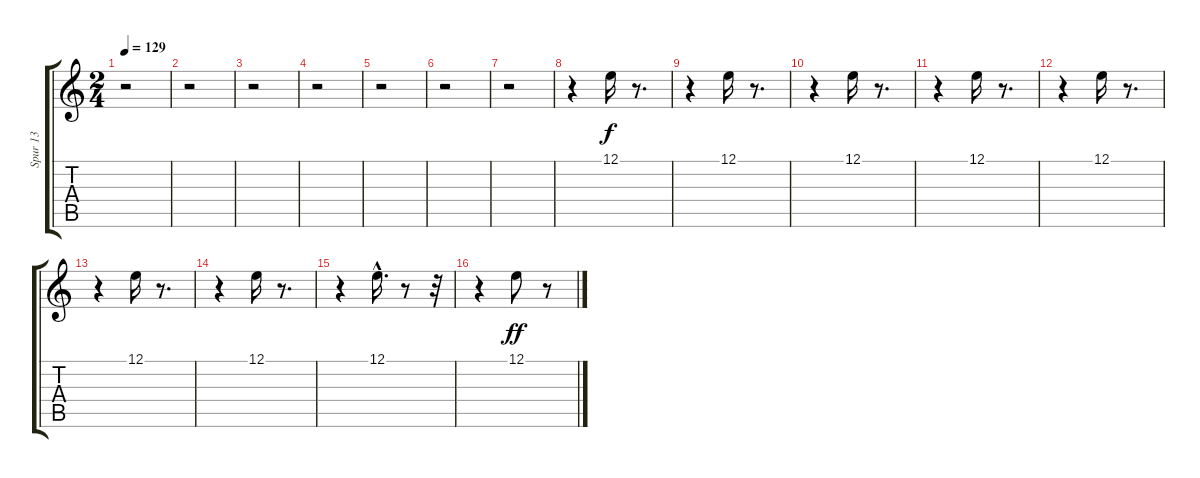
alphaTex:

\track ("Spur 13" "Spur 13") {instrument helicopter}
\staff {score tabs}
\tuning (E4 B3 G3 D3 A2 E2) {hide}
\ts (2 4)
\tempo 129
\clef g2
\ks c
r.2{dy ff} |
r.2 |
r.2 |
r.2 |
r.2 |
r.2 |
r.2 |
r.4 12.1.16{dy f} r.8{d} |
r.4 12.1.16 r.8{d} |
r.4 12.1.16 r.8{d} |
r.4 12.1.16 r.8{d} |
r.4 12.1.16 r.8{d} |
r.4 12.1.16 r.8{d} |
r.4 12.1.16 r.8{d} |
r.4 12.1{hac}.16{d} r.8 r.32 |
r.4 12.1.8{dy ff} r.8
